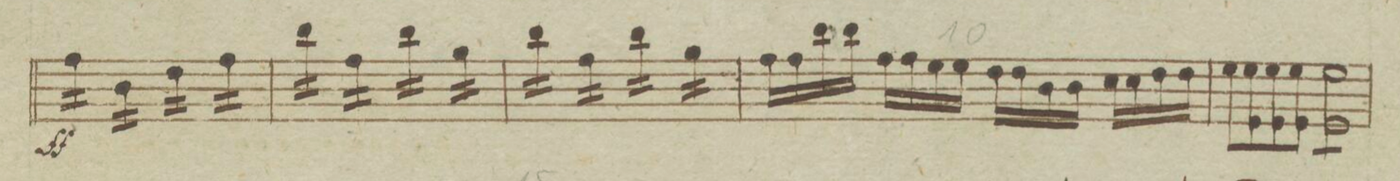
**kern	**dynam
*I"Violino Primo.	*
*clefG2	*
*k[b-e-a-]	*
*met(c)	*
*M4/4	*
*tremolo	*
16ff\LL	ff
16ff\	.
16ff\	.
16ff\JJ	.
16b-\LL	.
16b-\	.
16b-\	.
16b-\JJ	.
16dd\LL	.
16dd\	.
16dd\	.
16dd\JJ	.
16ff\LL	.
16ff\	.
16ff\	.
16ff\JJ	.
=8	=8
16bb-\LL	.
16bb-\	.
16bb-\	.
16bb-\JJ	.
16ff\LL	.
16ff\	.
16ff\	.
16ff\JJ	.
16bb-\LL	.
16bb-\	.
16bb-\	.
16bb-\JJ	.
16gg\LL	.
16gg\	.
16gg\	.
16gg\JJ	.
=9	=9
16bb-\LL	.
16bb-\	.
16bb-\	.
16bb-\JJ	.
16ff\LL	.
16ff\	.
16ff\	.
16ff\JJ	.
16bb-\LL	.
16bb-\	.
16bb-\	.
16bb-\JJ	.
16gg\LL	.
16gg\	.
16gg\	.
16gg\JJ	.
=10	=10
*16\right	*
*Xtremolo	*
16ff\LL	.
16ff\	.
16bb-\	.
16bb-\JJ	.
16ff\LL	.
16ff\	.
16ee-\	.
16ee-\JJ	.
16dd\LL	.
16dd\	.
16b-\	.
16b-\JJ	.
16cc\LL	.
16cc\	.
16dd\	.
16dd\JJ	.
=11	=11
*8\right	*
8ee-\L	.
8e-\ 8ee-	.
8e-\ 8ee-	.
8e-\J 8ee-	.
*tremolo	*
8e-\L 8ee-	.
8e-\ 8ee-	.
8e-\ 8ee-	.
8e-\J 8ee-	.
=12	=12
*-	*-
